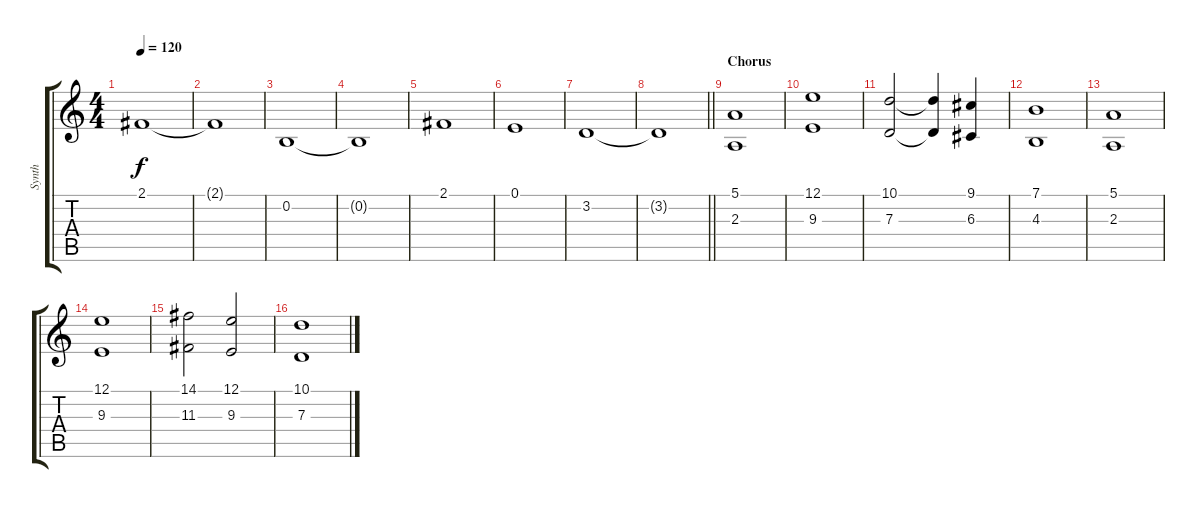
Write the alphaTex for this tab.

\track ("Synth" "Synth") {instrument tremolostrings}
\staff {score tabs}
\tuning (E4 B3 G3 D3 A2 E2) {hide}
\ts (4 4)
\tempo 120
\clef g2
\ks c
2.1.1{dy f} |
2.1{t}.1 |
0.2.1 |
0.2{t}.1 |
2.1.1 |
0.1.1 |
3.2.1 |
\barLineRight lightlight
3.2{t}.1 |
\section ("" "Chorus")
(5.1 2.3).1 |
(12.1 9.3).1 |
(10.1 7.3).2 (10.1{t} 7.3{t}).4 (9.1 6.3).4 |
(7.1 4.3).1 |
(5.1 2.3).1 |
(12.1 9.3).1 |
(14.1 11.3).2 (12.1 9.3).2 |
(10.1 7.3).1
